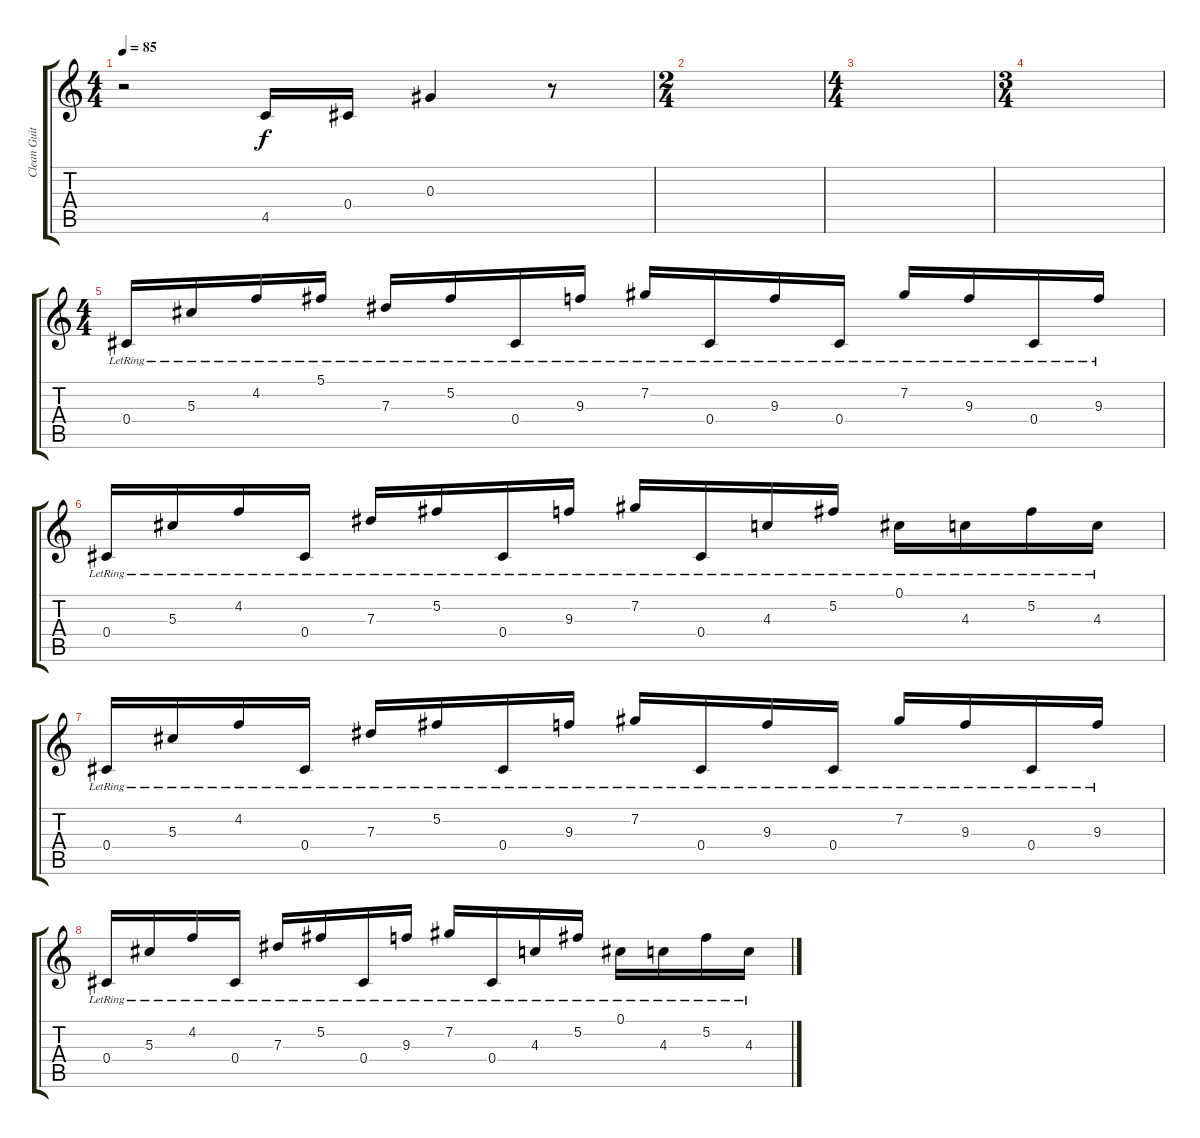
\track ("Clean Guitars" "Clean Guit") {instrument acousticguitarsteel}
\staff {score tabs}
\tuning (Db4 Db4 Ab3 Db3 Ab2 Db2) {hide}
\ts (4 4)
\tempo 85
\clef g2
\ks c
r.2{dy f instrument overdrivenguitar} 4.5.16 0.4.16 0.3.4 r.8 |
\ts (2 4)
|
\ts (4 4)
|
\ts (3 4)
|
\ts (4 4)
0.4{lr}.16{instrument electricguitarclean} 5.3{lr}.16 4.2{lr}.16 5.1{lr}.16 7.3{lr}.16 5.2{lr}.16 0.4{lr}.16 9.3{lr}.16 7.2{lr}.16 0.4{lr}.16 9.3{lr}.16 0.4{lr}.16 7.2{lr}.16 9.3{lr}.16 0.4{lr}.16 9.3{lr}.16 |
0.4{lr}.16 5.3{lr}.16 4.2{lr}.16 0.4{lr}.16 7.3{lr}.16 5.2{lr}.16 0.4{lr}.16 9.3{lr}.16 7.2{lr}.16 0.4{lr}.16 4.3{lr}.16 5.2{lr}.16 0.1{lr}.16 4.3{lr}.16 5.2{lr}.16 4.3{lr}.16 |
0.4{lr}.16 5.3{lr}.16 4.2{lr}.16 0.4{lr}.16 7.3{lr}.16 5.2{lr}.16 0.4{lr}.16 9.3{lr}.16 7.2{lr}.16 0.4{lr}.16 9.3{lr}.16 0.4{lr}.16 7.2{lr}.16 9.3{lr}.16 0.4{lr}.16 9.3{lr}.16 |
0.4{lr}.16 5.3{lr}.16 4.2{lr}.16 0.4{lr}.16 7.3{lr}.16 5.2{lr}.16 0.4{lr}.16 9.3{lr}.16 7.2{lr}.16 0.4{lr}.16 4.3{lr}.16 5.2{lr}.16 0.1{lr}.16 4.3{lr}.16 5.2{lr}.16 4.3{lr}.16
